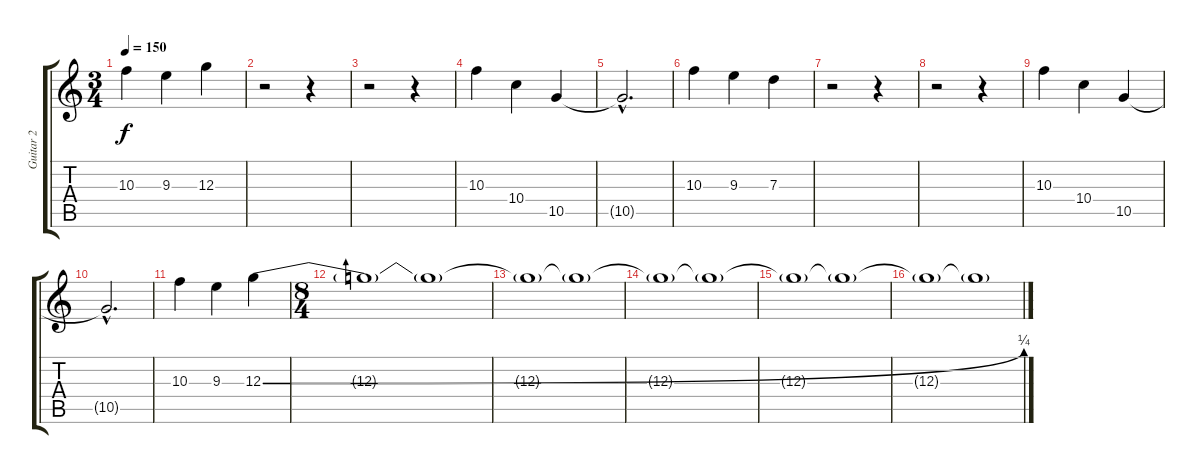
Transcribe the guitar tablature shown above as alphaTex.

\track ("Guitar 2" "Guitar 2") {instrument distortionguitar}
\staff {score tabs}
\tuning (E4 B3 G3 D3 A2 D2) {hide}
\ts (3 4)
\tempo 150
\clef g2
\ks c
10.3.4{dy f volume 10} 9.3.4 12.3.4 |
r.2 r.4 |
r.2 r.4 |
10.3.4 10.4.4 10.5.4 |
10.5{hac t}.2{d volume 7} |
10.3.4{volume 10} 9.3.4 7.3.4 |
r.2 r.4 |
r.2 r.4 |
10.3.4 10.4.4 10.5.4 |
10.5{hac t}.2{d volume 7} |
10.3.4 9.3.4 12.3{be (bend 0 0 60 1)}.4 |
\ts (8 4)
12.3{t}.1 12.3{t}.1 |
12.3{t}.1 12.3{t}.1 |
12.3{t}.1 12.3{t}.1 |
12.3{t}.1 12.3{t}.1 |
12.3{t}.1 12.3{t}.1
